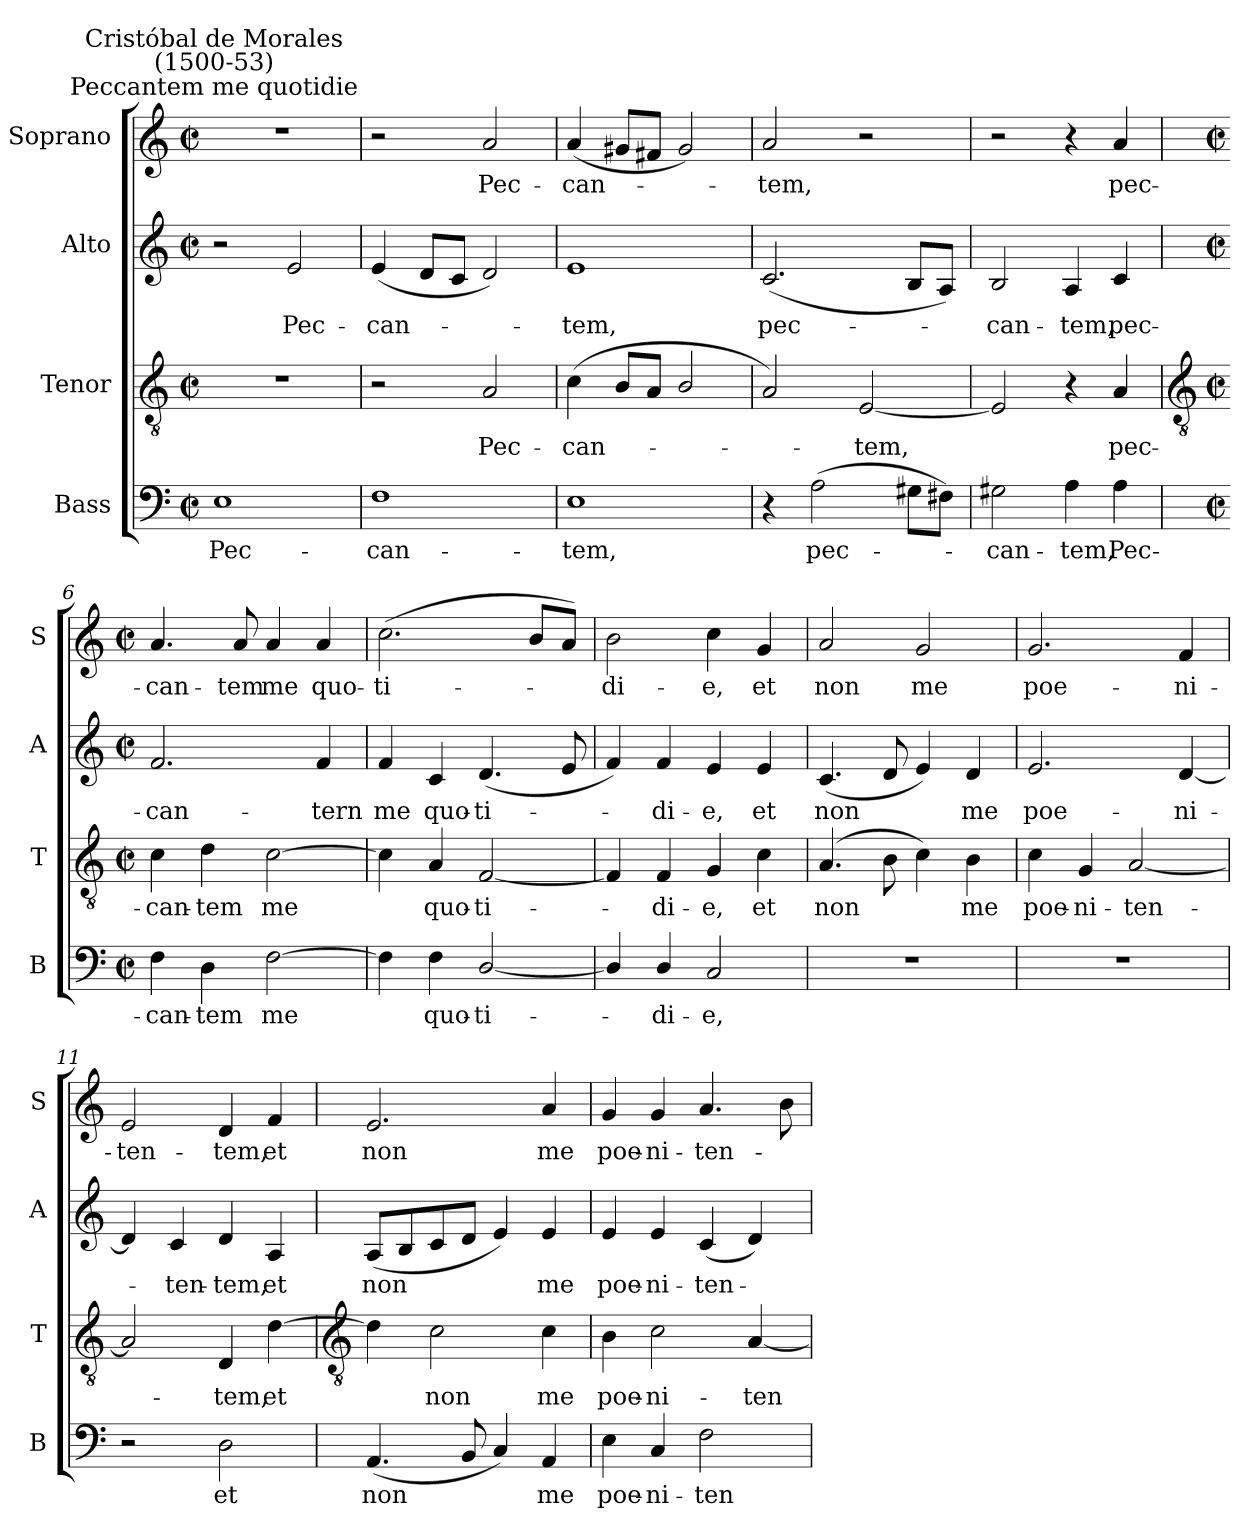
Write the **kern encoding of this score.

**kern	**text	**kern	**text	**kern	**text	**kern	**text
*part4	*part4	*part3	*part3	*part2	*part2	*part1	*part1
*staff4	*staff4	*staff3	*staff3	*staff2	*staff2	*staff1	*staff1
*I"Bass	*	*I"Tenor	*	*I"Alto	*	*I"Soprano	*
*I'B	*	*I'T	*	*I'A	*	*I'S	*
*clefF4	*	*clefGv2	*	*clefG2	*	*clefG2	*
*k[]	*	*k[]	*	*k[]	*	*k[]	*
*C:	*	*C:	*	*C:	*	*C:	*
*M2/2	*	*M2/2	*	*M2/2	*	*M2/2	*
*met(c|)	*	*met(c|)	*	*met(c|)	*	*met(c|)	*
=1	=1	=1	=1	=1	=1	=1	=1
!	!	!	!	!	!	!LO:TX:a:cj:t=Peccantem me quotidie	!
!	!	!	!	!	!	!LO:TX:a:cj:t=Cristóbal de Morales\n(1500-53)	!
!	!LO:LY:b	!	!	!	!	!	!
1E	Pec-	1r	.	2r	.	1r	.
!	!	!	!	!	!LO:LY:b	!	!
.	.	.	.	2e	Pec-	.	.
=2	=2	=2	=2	=2	=2	=2	=2
!	!LO:LY:b	!	!	!	!LO:LY:b	!	!
1F	-can-	2r	.	(<4e	-can-	2r	.
.	.	.	.	8dL	.	.	.
.	.	.	.	8cJ	.	.	.
!	!	!	!LO:LY:b	!	!	!	!LO:LY:b
.	.	2A	Pec-	2d)	.	2a	Pec-
=3	=3	=3	=3	=3	=3	=3	=3
!	!LO:LY:b	!	!LO:LY:b	!	!LO:LY:b	!	!LO:LY:b
1E	-tem,	(<4c	-can-	1e	tem,	(<4a	-can-
.	.	8BL	.	.	.	8g#XL	.
.	.	8AJ	.	.	.	8f#XJ	.
.	.	2B/	.	.	.	2g#)	.
=4	=4	=4	=4	=4	=4	=4	=4
!	!	!	!	!	!LO:LY:b	!	!LO:LY:b
4r	.	2A)	.	(<2.c	pec-	2a	tem,
!	!LO:LY:b	!	!	!	!	!	!
(>2A	pec-	.	.	.	.	.	.
!	!	!	!LO:LY:b	!	!	!	!
.	.	[2E	tem,	.	.	2r	.
8G#XL	.	.	.	8BL	.	.	.
8F#XJ)	.	.	.	8AJ)	.	.	.
=5	=5	=5	=5	=5	=5	=5	=5
!	!LO:LY:b	!	!	!	!LO:LY:b	!	!
2G#X	can-	2E]	.	2B	can-	2r	.
!	!LO:LY:b	!	!	!	!LO:LY:b	!	!
4A	-tem,	4r	.	4A	-tem,	4r	.
!	!LO:LY:b	!	!LO:LY:b	!	!LO:LY:b	!	!LO:LY:b
4A	Pec-	4A	pec-	4c	pec-	4a	pec-
!!LO:LB:g=z
=6	=6	=6	=6	=6	=6	=6	=6
*	*	*clefGv2	*	*	*	*	*
*M2/2	*	*M2/2	*	*M2/2	*	*M2/2	*
*met(c|)	*	*met(c|)	*	*met(c|)	*	*met(c|)	*
!	!LO:LY:b	!	!LO:LY:b	!	!LO:LY:b	!	!LO:LY:b
4F	-can-	4c	-can-	2.f	-can-	4.a	-can-
!	!LO:LY:b	!	!LO:LY:b	!	!	!	!
4D	-tem	4d	-tem	.	.	.	.
!	!	!	!	!	!	!	!LO:LY:b
.	.	.	.	.	.	8a	-tem
!	!LO:LY:b	!	!LO:LY:b	!	!	!	!LO:LY:b
[2F	me	[2c	me	.	.	4a	me
!	!	!	!	!	!LO:LY:b	!	!LO:LY:b
.	.	.	.	4f	-tern	4a	quo-
=7	=7	=7	=7	=7	=7	=7	=7
!	!	!	!	!	!LO:LY:b	!	!LO:LY:b
4F]	.	4c]	.	4f	me	(<2.cc	-ti-
!	!LO:LY:b	!	!LO:LY:b	!	!LO:LY:b	!	!
4F	quo-	4A	quo-	4c	quo-	.	.
!	!LO:LY:b	!	!LO:LY:b	!	!LO:LY:b	!	!
[2D/	-ti-	[2F	-ti-	(<4.d	-ti-	.	.
.	.	.	.	.	.	8bL	.
.	.	.	.	8e	.	8aJ)	.
=8	=8	=8	=8	=8	=8	=8	=8
!	!	!	!	!	!	!	!LO:LY:b
4D/]	.	4F]	.	4f)	.	2b	di-
!	!LO:LY:b	!	!LO:LY:b	!	!LO:LY:b	!	!
4D/	di-	4F	di-	4f	di-	.	.
!	!LO:LY:b	!	!LO:LY:b	!	!LO:LY:b	!	!LO:LY:b
2C	-e,	4G	-e,	4e	-e,	4cc	-e,
!	!	!	!LO:LY:b	!	!LO:LY:b	!	!LO:LY:b
.	.	4c	et	4e	et	4g	et
=9	=9	=9	=9	=9	=9	=9	=9
!	!	!	!LO:LY:b	!	!LO:LY:b	!	!LO:LY:b
1r	.	(>4.A	non	(<4.c	non	2a	non
.	.	8B	.	8d	.	.	.
!	!	!	!	!	!	!	!LO:LY:b
.	.	4c)	.	4e)	.	2g	me
!	!	!	!LO:LY:b	!	!LO:LY:b	!	!
.	.	4B	me	4d	me	.	.
=10	=10	=10	=10	=10	=10	=10	=10
!	!	!	!LO:LY:b	!	!LO:LY:b	!	!LO:LY:b
1r	.	4c	poe-	2.e	poe-	2.g	poe-
!	!	!	!LO:LY:b	!	!	!	!
.	.	4G	-ni-	.	.	.	.
!	!	!	!LO:LY:b	!	!	!	!
.	.	[2A	-ten-	.	.	.	.
!	!	!	!	!	!LO:LY:b	!	!LO:LY:b
.	.	.	.	[4d	-ni-	4f	-ni-
=11	=11	=11	=11	=11	=11	=11	=11
!	!	!	!	!	!	!	!LO:LY:b
2r	.	2A]	.	4d]	.	2e	-ten-
!	!	!	!	!	!LO:LY:b	!	!
.	.	.	.	4c	ten-	.	.
!	!LO:LY:b	!	!LO:LY:b	!	!LO:LY:b	!	!LO:LY:b
2D	et	4D	tem,	4d	-tem,	4d	-tem,
!	!	!	!LO:LY:b	!	!LO:LY:b	!	!LO:LY:b
.	.	[4d	et	4A	et	4f	et
!!LO:LB:g=z
=12	=12	=12	=12	=12	=12	=12	=12
*	*	*clefGv2	*	*	*	*	*
!	!LO:LY:b	!	!	!	!LO:LY:b	!	!LO:LY:b
(<4.AA	non	4d]	.	(<8AL	non	2.e	non
.	.	.	.	8B	.	.	.
!	!	!	!LO:LY:b	!	!	!	!
.	.	2c	non	8c	.	.	.
8BB	.	.	.	8dJ	.	.	.
4C)	.	.	.	4e)	.	.	.
!	!LO:LY:b	!	!LO:LY:b	!	!LO:LY:b	!	!LO:LY:b
4AA	me	4c	me	4e	me	4a	me
=13	=13	=13	=13	=13	=13	=13	=13
!	!LO:LY:b	!	!LO:LY:b	!	!LO:LY:b	!	!LO:LY:b
4E	poe-	4B	poe-	4e	poe-	4g	poe-
!	!LO:LY:b	!	!LO:LY:b	!	!LO:LY:b	!	!LO:LY:b
4C	-ni-	2c	-ni-	4e	-ni-	4g	-ni-
!	!LO:LY:b	!	!	!	!LO:LY:b	!	!LO:LY:b
2F	-ten-	.	.	(<4c	-ten-	4.a	-ten-
!	!	!	!LO:LY:b	!	!	!	!
.	.	[4A	-ten-	4d)	.	.	.
.	.	.	.	.	.	8b	.
=	=	=	=	=	=	=	=
*-	*-	*-	*-	*-	*-	*-	*-
